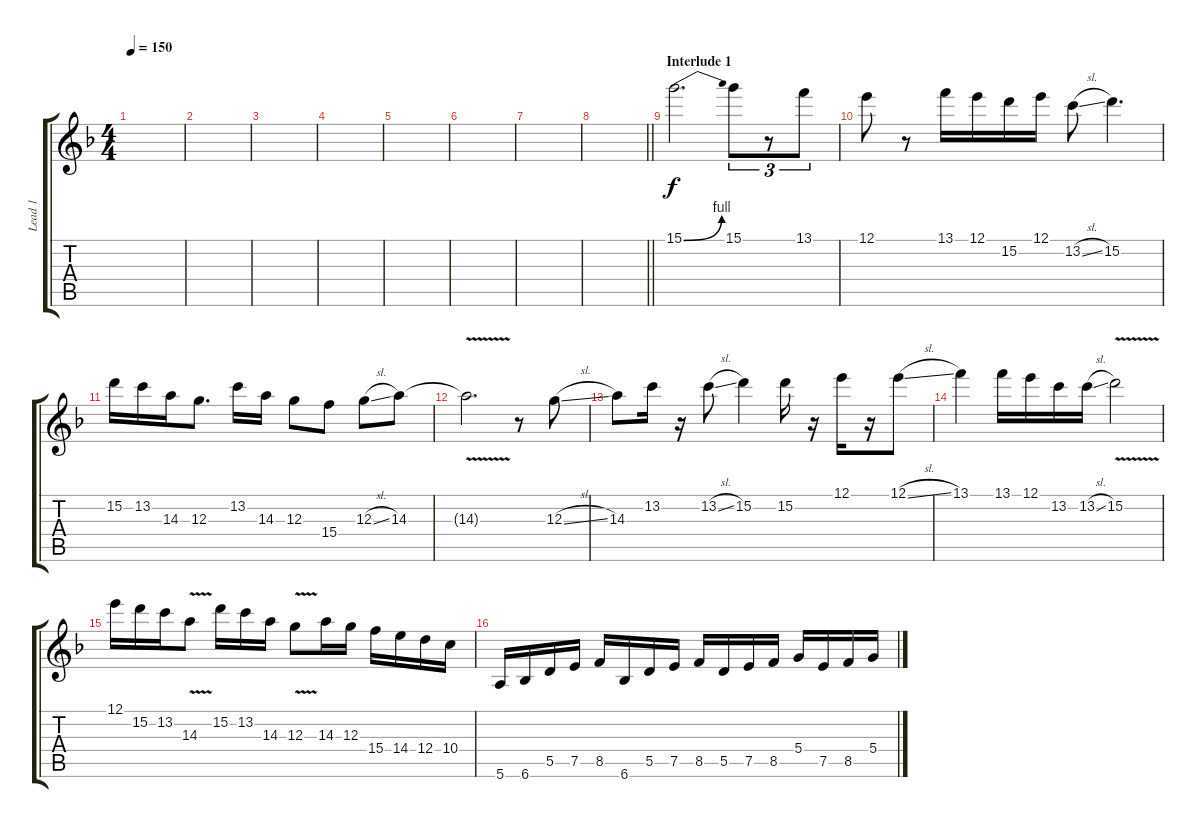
\track ("Lead 1" "Lead 1") {instrument overdrivenguitar}
\staff {score tabs}
\tuning (E4 B3 G3 D3 A2 E2) {hide}
\ts (4 4)
\tempo 150
\clef g2
\ks f
|
|
|
|
|
|
|
\barLineRight lightlight
|
\section ("" "Interlude 1")
15.1{be (bend 0 0 60 4)}.2{d} 15.1.8{tu (3 2)} r.8{tu (3 2)} 13.1.8{tu (3 2)} |
12.1.8 r.8 13.1.16 12.1.16 15.2.16 12.1.16 13.2{sl}.8 15.2.4{d} |
15.2.16 13.2.16 14.3.16 12.3.8{d} 13.2.16 14.3.16 12.3.8 15.4.8 12.3{sl}.8 14.3.8 |
14.3{v t}.2{d} r.8 12.3{sl}.8 |
14.3.8 13.2.16 r.16 13.2{sl}.8 15.2.4 15.2.16 r.16 12.1.16 r.16 12.1{sl}.8 |
13.1.4 13.1.16 12.1.16 13.2.16 13.2{sl}.16 15.2{v}.2 |
12.1.16 15.2.16 13.2.16 14.3{v}.8 15.2.16 13.2.16 14.3.16 12.3{v}.8 14.3.16 12.3.16 15.4.16 14.4.16 12.4.16 10.4.16 |
5.6.16 6.6.16 5.5.16 7.5.16 8.5.16 6.6.16 5.5.16 7.5.16 8.5.16 5.5.16 7.5.16 8.5.16 5.4.16 7.5.16 8.5.16 5.4.16
